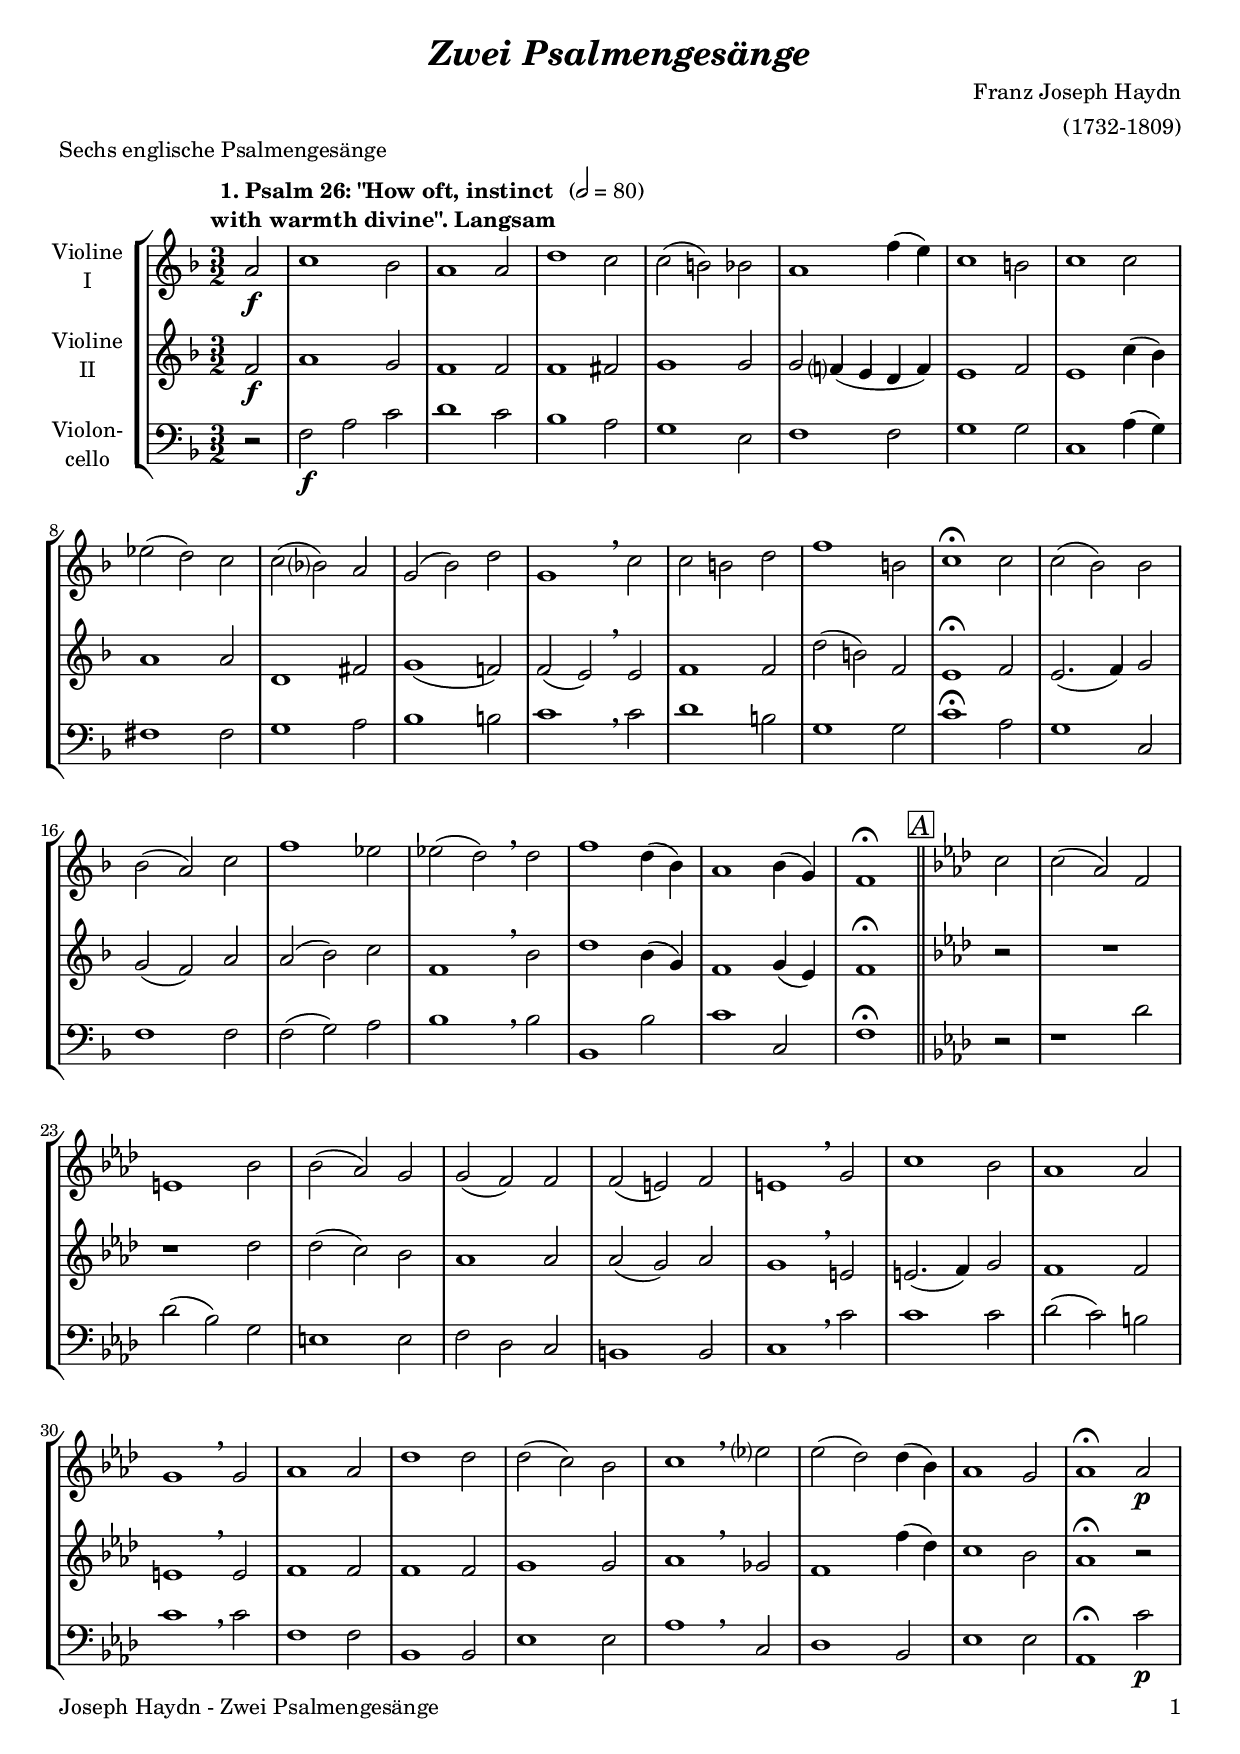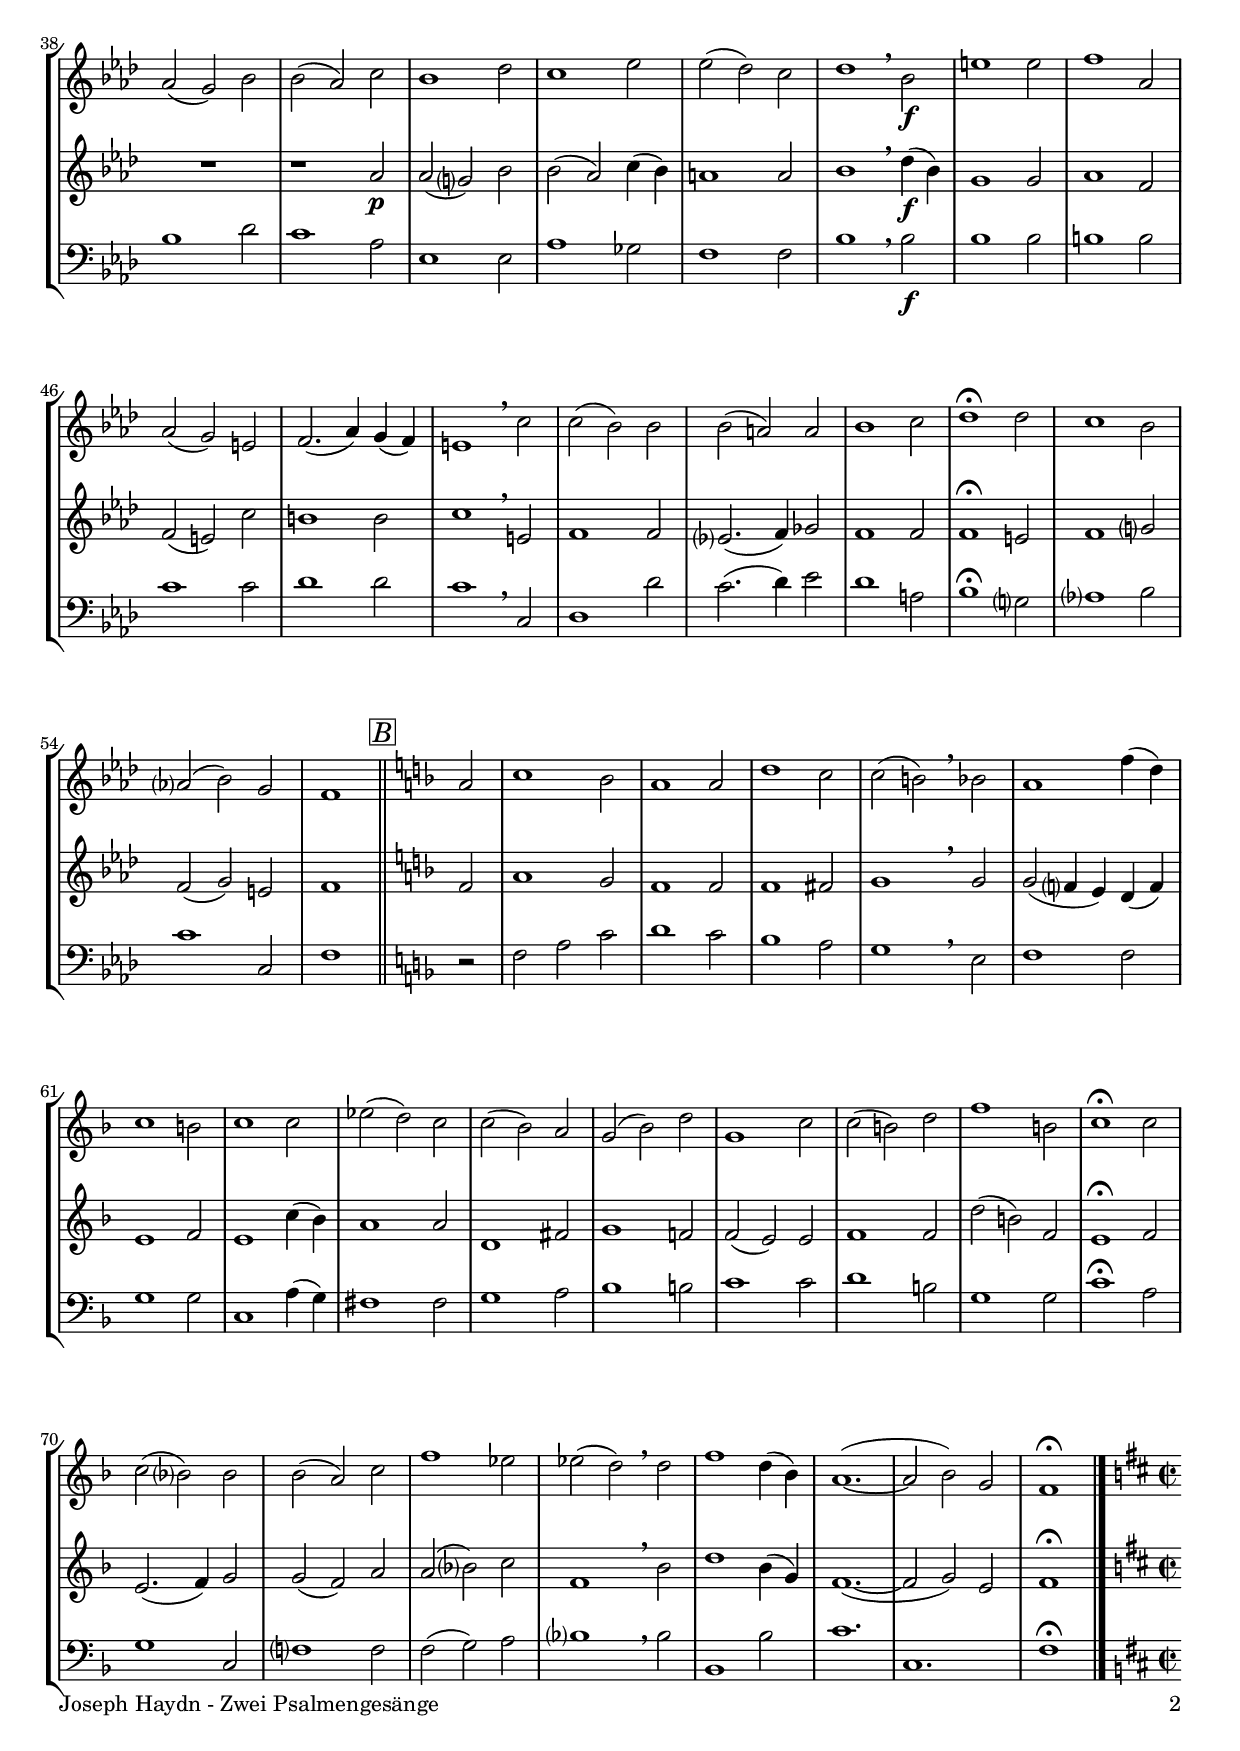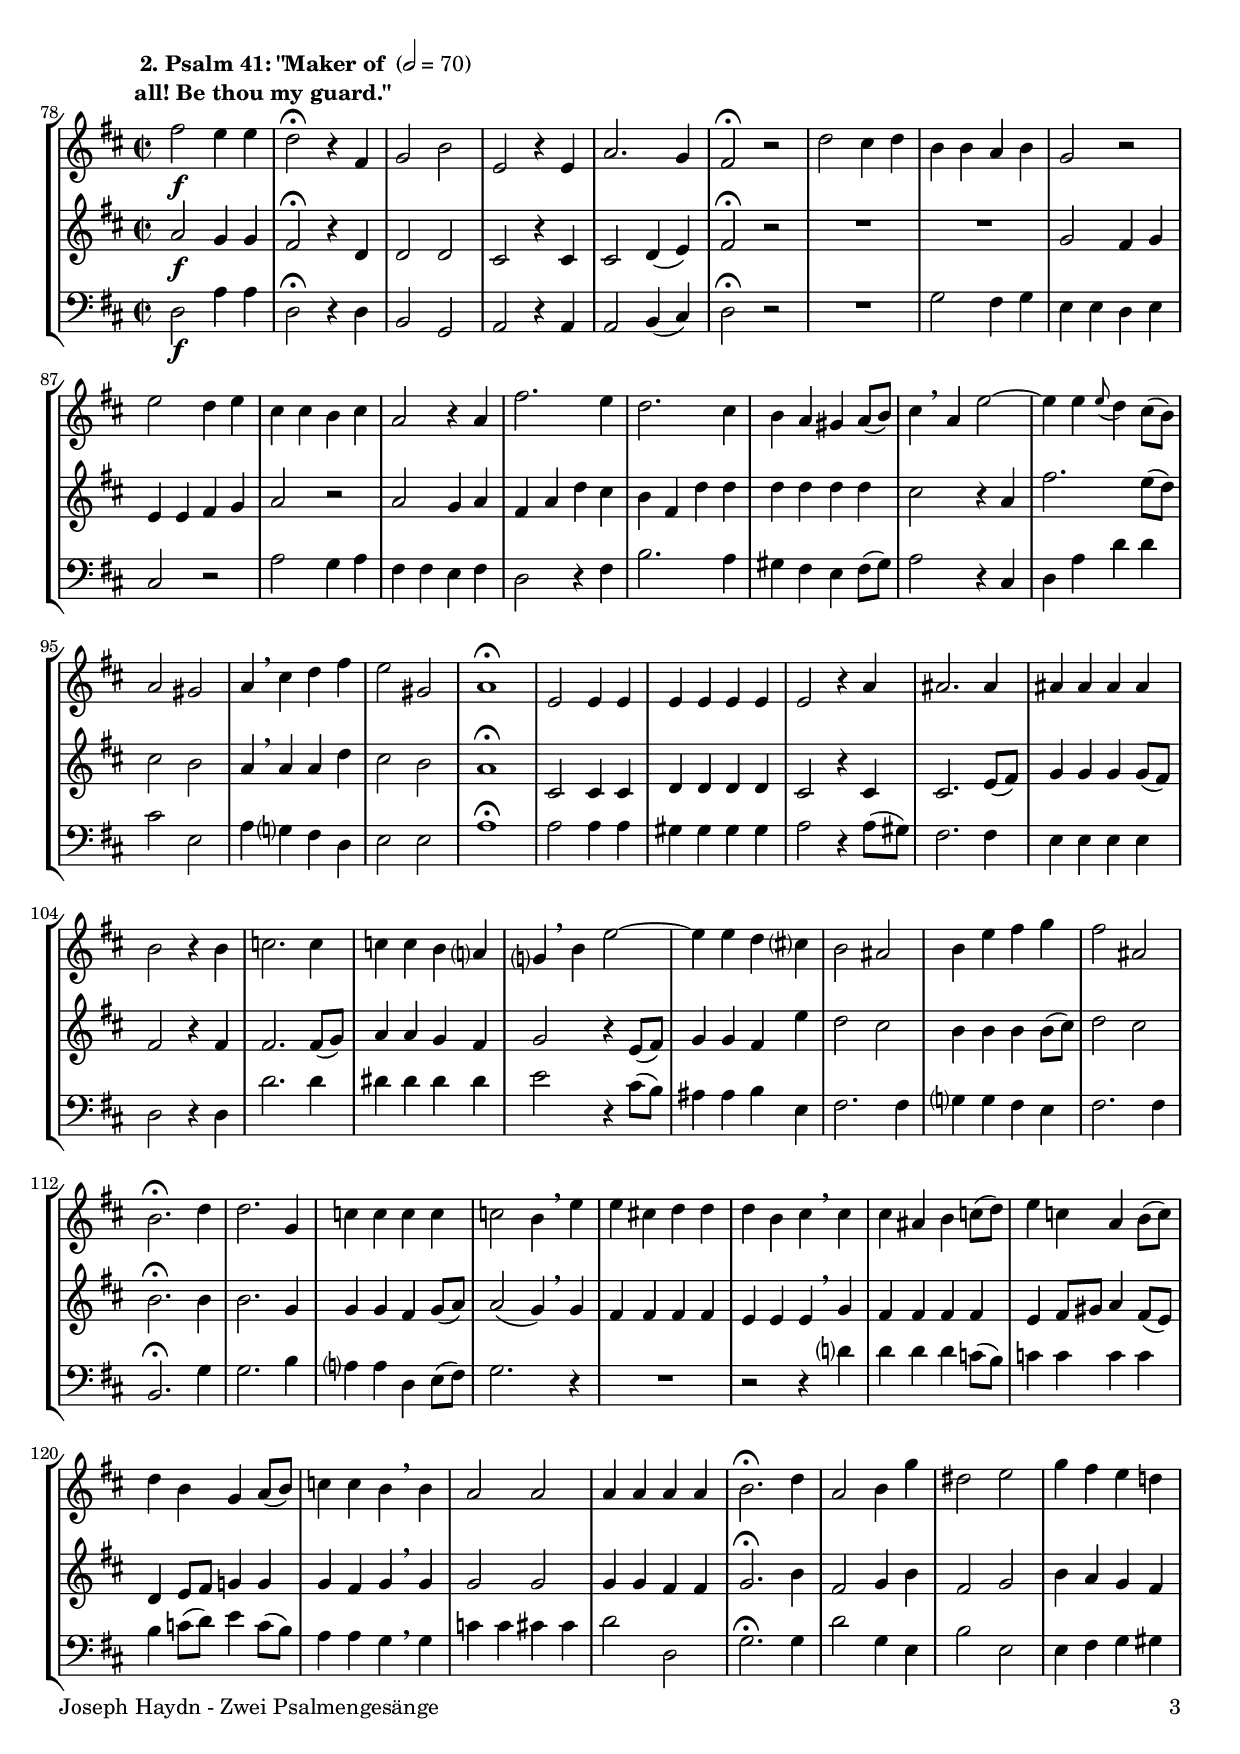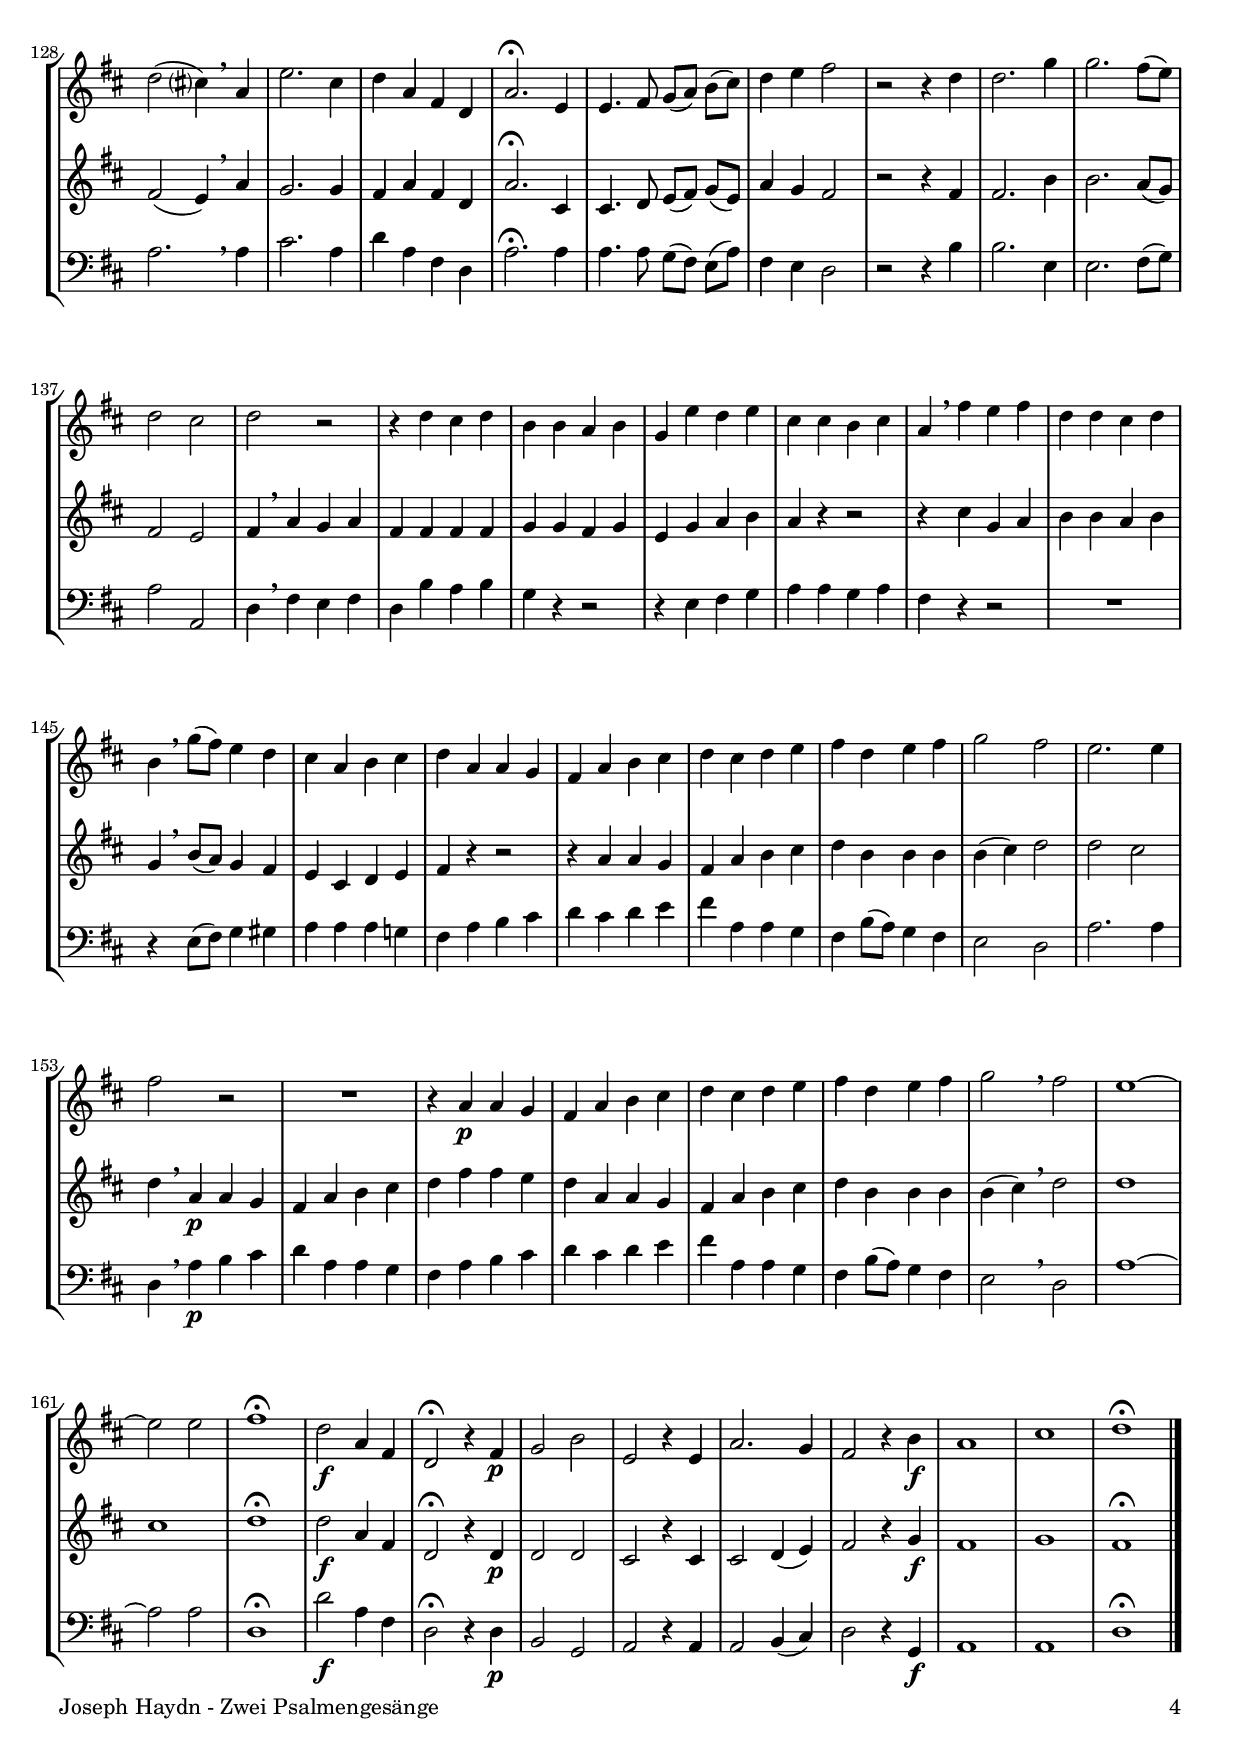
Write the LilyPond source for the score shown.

\version "2.20.2"
\include "deutsch.ly"

#(set-global-staff-size 19)

\header {
  title     = \markup \bold \italic "Zwei Psalmengesänge"
  composer  = "Franz Joseph Haydn"
  arranger  = "(1732-1809)"
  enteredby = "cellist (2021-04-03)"
  piece     = "Sechs englische Psalmengesänge"
}

voiceconsts = {
  \key f \major
  \time 3/2
  \clef "treble"
%  \numericTimeSignature
  \compressEmptyMeasures
  % Set default beaming for all staves
%  \set Timing.beamExceptions = #'()
%  \set Timing.baseMoment     = #(ly:make-moment 1 4)
%  \set Timing.beatStructure  = #'(1 1 1)
}

micl = "clarinet"
mifl = "flute"
miob = "oboe"
mifh = "french horn"
misx = "tenor sax"
mist = "string ensemble 1"
mivl = "violin"
miba = "cello"

introa = \tempo \markup \center-column {
  "1. Psalm 26: \"How oft, instinct"
  "with warmth divine\". Langsam "
} 2=80

introb = { \break \tempo \markup \center-column {
  "2. Psalm 41: \"Maker of"
  "all! Be thou my guard.\""
} 2=70 \time 2/2 \key d \major }

boxa = { \bar "||" \mark \markup \box \italic "A" \key as \major }
boxb = { \bar "||" \mark \markup \box \italic "B" \key f  \major }
boxc = { \bar "||" \mark \markup \box \italic "C" }
boxd = { \bar "||" \mark \markup \box \italic "D" }

gcod = \mark \markup \musicglyph "scripts.coda"
gseg = \mark \markup \musicglyph "scripts.segno"
mori = { \breathe \mark \markup \box \italic "molto rit." }
rit  = \mark \markup \box \italic "rit."
simi = \markup \italic "simile"
toco = \mark \markup { \lower #1 "al Coda " { \musicglyph #"scripts.coda"} }

va = \relative c'' {
  \voiceconsts

  \introa
  \partial 2 a2\f
  c1 b2
  a1 a2
  d1 c2
  c( h) b

  a1 f'4( e)
  c1 h2
  c1 c2
  es( d) c
  c( b?) a

  g( b) d
  g,1 \breathe c2
  c h d
  f1 h,2
  c1\fermata c2

  c( b) b
  b( a) c2
  f1 es2
  es( d) \breathe d
  f1 d4( b)

  a1 b4( g)
  f1\fermata \boxa c'2
  c2( as) f
  e1 b'2
  b( as) g

  g( f) f
  f( e) f
  e1 \breathe g2
  c1 b2
  as1 as2

  g1 \breathe g2
  as1 as2
  des1 des2
  des( c) b
  c1 \breathe es?2
  es( des) des4( b)

  as1 g2
  as1\fermata as2\p
  as( g) b
  b( as) c
  b1 des2

  c1 es2
  es( des) c
  des1 \breathe b2\f
  e1 e2
  f1 as,2

  as( g) e
  f2.( as4) g( f)
  e1 \breathe c'2
  c( b) b
  b( a) a

  b1 c2
  des1\fermata des2
  c1 b2
  as?( b) g
  f1 \boxb a2

  c1 b2
  a1 a2
  d1 c2
  c( h) \breathe b
  a1 f'4( d)
  c1 h2

  c1 c2
  es( d) c
  c( b) a
  g( b) d
  g,1 c2

  c( h) d
  f1 h,2
  c1\fermata c2
  c( b?) b
  b( a) c

  f1 es2
  es( d) \breathe d
  f1 d4( b)
  a1.(~
  a2 b) g
  \partial 1 f1\fermata \bar "|."

  \introb
  fis'2\f e4 e
  d2\fermata r4 fis,
  g2 h
  e, r4 e
  a2. g4

  fis2\fermata r
  d' cis4 d
  h h a h
  g2 r
  e' d4 e

  cis cis h cis
  a2 r4 a
  fis'2. e4
  d2. cis4

  h a gis a8( h)
  cis4 \breathe a e'2~
  e4 e \appoggiatura e8 d4 cis8( h)
  a2 gis
  a4 \breathe cis d fis

  e2 gis,
  a1\fermata
  e2 e4 e
  e e e e
  e2 r4 a
  ais2. ais4

  ais ais ais ais
  h2 r4 h
  c2. c4
  c c h a?
  g? \breathe h e2~

  e4 e d cis?
  h2 ais
  h4 e fis g
  fis2 ais,
  h2.\fermata d4

  d2. g,4
  c c c c
  c2 h4 \breathe e
  e cis! d d
  d h cis \breathe cis

  cis ais h c8( d)
  e4 c a h8( c)
  d4 h g a8( h)
  c4 c h \breathe h

  a2 a
  a4 a a a
  h2.\fermata d4
  a2 h4 g'
  dis2 e

  g4 fis e d!
  d2( cis?4) \breathe a
  e'2. cis4
  d a fis d
  a'2.\fermata e4

  e4. fis8 g( a) h([ cis])
  d4 e fis2
  r r4 d
  d2. g4
  g2. fis8( e)
  d2 cis

  d r
  r4 d cis d
  h h a h
  g e' d e

  cis cis h cis
  a \breathe fis' e fis
  d d cis d
  h \breathe g'8( fis) e4 d

  cis a h cis
  d a a g
  fis a h cis
  d cis d e

  fis d e fis
  g2 fis
  e2. e4
  fis2 r
  R1

  r4 a,\p a g
  fis a h cis
  d cis d e
  fis d e fis

  g2 \breathe fis
  e1~
  e2 e
  fis1\fermata
  d2\f a4 fis
  d2\fermata r4 fis\p

  g2 h
  e, r4 e
  a2. g4
  fis2 r4 h\f
  a1
  cis
  d\fermata \bar "|."
}

vb = \relative c' {
  \voiceconsts

  \introa
  \partial 2 f2\f
  a1 g2
  f1 f2
  f1 fis2
  g1 g2

  g f?4( e d f)
  e1 f2
  e1 c'4( b)
  a1 a2
  d,1 fis2

  g1( f!2)
  f( e) \breathe e
  f1 f2
  d'( h) f
  e1\fermata f2

  e2.( f4) g2
  g( f) a
  a( b) c
  f,1 \breathe b2
  d1 b4( g)

  f1 g4( e)
  f1\fermata \boxa r2
  R1.
  r1 des'2
  des( c) b

  as1 as2
  as( g) as
  g1 \breathe e2
  e2.( f4) g2
  f1 f2

  e1 \breathe e2
  f1 f2
  f1 f2
  g1 g2
  as1 \breathe ges2
  f1 f'4( des)

  c1 b2
  as1\fermata r2
  R1.
  r1 as2\p
  as( g?) b

  b( as) c4( b)
  a1 a2
  b1 \breathe des4(\f b)
  g1 g2
  as1 f2

  f( e) c'
  h1 h2
  c1 \breathe e,2
  f1 f2
  es?2.( f4) ges2

  f1 f2
  f1\fermata e2
  f1 g?2
  f( g) e
  f1 \boxb f2

  a1 g2
  f1 f2
  f1 fis2
  g1 \breathe g2
  g( f?4 e) d( f)
  e1 f2

  e1 c'4( b)
  a1 a2
  d,1 fis2
  g1 f!2
  f( e) e

  f1 f2
  d'( h) f
  e1\fermata f2
  e2.( f4) g2
  g( f) a

  a( b?) c
  f,1 \breathe b2
  d1 b4( g)
  f1.(~
  f2 g) e
  \partial 1 f1\fermata \bar "|."

  \introb
  a2\f g4 g
  fis2\fermata r4 d
  d2 d
  cis r4 cis
  cis2 d4( e)
  fis2\fermata r
  R1*2
  g2 fis4 g
  e e fis g

  a2 r
  a g4 a
  fis a d cis
  h fis d' d

  d d d d
  cis2 r4 a
  fis'2. e8( d)
  cis2 h
  a4 \breathe a a d

  cis2 h
  a1\fermata
  cis,2 cis4 cis
  d d d d
  cis2 r4 cis
  cis2. e8( fis)

  g4 g g g8( fis)
  fis2 r4 fis
  fis2. fis8( g)
  a4 a g fis
  g2 r4 e8( fis)

  g4 g fis e'
  d2 cis
  h4 h h h8( cis)
  d2 cis
  h2.\fermata h4

  h2. g4
  g g fis g8( a)
  a2( g4) \breathe g
  fis fis fis fis
  e e e \breathe g

  fis fis fis fis
  e fis8 gis a4 fis8( e)
  d4 e8 fis g!4 g
  g fis g \breathe g

  g2 g
  g4 g fis fis
  g2.\fermata h4
  fis2 g4 h
  fis2 g

  h4 a g fis
  fis2( e4) \breathe a
  g2. g4
  fis a fis d
  a'2.\fermata cis,4

  cis4. d8 e( fis) g([ e])
  a4 g fis2
  r r4 fis
  fis2. h4
  h2. a8( g)
  fis2 e

  fis4 \breathe a g a
  fis fis fis fis
  g g fis g
  e g a h

  a r r2
  r4 cis g a
  h h a h
  g \breathe h8( a) g4 fis

  e cis d e
  fis r r2
  r4 a a g
  fis a h cis

  d h h h
  h( cis) d2
  d cis
  d4 \breathe a\p a g
  fis a h cis

  d fis fis e
  d a a g
  fis a h cis
  d h h h

  h( cis) \breathe d2
  d1
  cis
  d\fermata
  d2\f a4 fis
  d2\fermata r4 d\p

  d2 d
  cis r4 cis
  cis2 d4( e)
  fis2 r4 g\f
  fis1
  g
  fis\fermata \bar "|."
}

vc = \relative c {
  \voiceconsts
  \clef "bass"
  
  \introa
  \partial 2 r2
  f\f a c
  d1 c2
  b1 a2
  g1 e2

  f1 f2
  g1 g2
  c,1 a'4( g)
  fis1 fis2
  g1 a2

  b1 h2
  c1 \breathe c2
  d1 h2
  g1 g2
  c1\fermata a2

  g1 c,2
  f1 f2
  f( g) a
  b1 \breathe b2
  b,1 b'2

  c1 c,2
  f1\fermata \boxa r2
  r1 des'2
  des( b) g
  e1 e2

  f des c
  h1 h2
  c1 \breathe c'2
  c1 c2
  des( c) h

  c1 \breathe c2
  f,1 f2
  b,1 b2
  es1 es2
  as1 \breathe c,2
  des1 b2

  es1 es2
  as,1\fermata c'2\p
  b1 des2
  c1 as2
  es1 es2

  as1 ges2
  f1 f2
  b1 \breathe b2\f
  b1 b2
  h1 h2

  c1 c2
  des1 des2
  c1 \breathe c,2
  des1 des'2
  c2.( des4) es2

  des1 a2
  b1\fermata g?2
  as?1 b2
  c1 c,2
  f1 \boxb r2

  f a c
  d1 c2
  b1 a2
  g1 \breathe e2
  f1 f2
  g1 g2

  c,1 a'4( g)
  fis1 fis2
  g1 a2
  b1 h2
  c1 c2

  d1 h2
  g1 g2
  c1\fermata a2
  g1 c,2
  f?1 f2

  f( g) a
  b?1 \breathe b2
  b,1 b'2
  c1.
  c,
  \partial 1 f1\fermata \bar "|."

  \introb
  d2\f a'4 a
  d,2\fermata r4 d
  h2 g
  a r4 a
  a2 h4( cis)

  d2\fermata r
  R1
  g2 fis4 g
  e e d e
  cis2 r

  a' g4 a
  fis fis e fis
  d2 r4 fis
  h2. a4

  gis fis e fis8( gis)
  a2 r4 cis,
  d a' d d
  cis2 e,
  a4 g? fis d

  e2 e
  a1\fermata
  a2 a4 a
  gis gis gis gis
  a2 r4 a8( gis)
  fis2. fis4

  e e e e
  d2 r4 d
  d'2. d4
  dis dis dis dis
  e2 r4 cis8( h)

  ais4 ais h e,
  fis2. fis4
  g? g fis e
  fis2. fis4
  h,2.\fermata g'4

  g2. h4
  a? a d, e8( fis)
  g2. r4
  R1
  r2 r4 d'?

  d d d c8( h)
  c4 c c c
  h c8( d) e4 c8( h)
  a4 a g \breathe g

  c c cis cis
  d2 d,
  g2.\fermata g4
  d'2 g,4 e
  h'2 e,

  e4 fis g gis
  a2. \breathe a4
  cis2. a4
  d a fis d
  a'2.\fermata a4

  a4. a8 g( fis) e([ a])
  fis4 e d2
  r r4 h'
  h2. e,4
  e2. fis8( g)
  a2 a,

  d4 \breathe fis e fis
  d h' a h
  g r r2
  r4 e fis g

  a a g a
  fis r r2
  R1
  r4 e8( fis) g4 gis

  a a a g!
  fis a h cis
  d cis d e
  fis a, a g

  fis h8( a) g4 fis
  e2 d
  a'2. a4
  d, \breathe a'\p h cis
  d a a g

  fis a h cis
  d cis d e
  fis a, a g
  fis h8( a) g4 fis

  e2 \breathe d
  a'1~
  a2 a
  d,1\fermata
  d'2\f a4 fis
  d2\fermata r4 d\p

  h2 g
  a r4 a
  a2 h4( cis)
  d2 r4 g,\f
  a1
  a
  d\fermata \bar "|."
}


music = \new StaffGroup <<
      \new Staff {
	\set Staff.midiInstrument = \mivl
	\set Staff.instrumentName = \markup \center-column { "Violine" "I" }
	\transpose f f { \va }
      }

      \new Staff {
	\set Staff.midiInstrument = \mivl
	\set Staff.instrumentName = \markup \center-column { "Violine" "II" }
	\transpose f f { \vb }
      }

      \new Staff {
	\set Staff.midiInstrument = \miba
	\set Staff.instrumentName = \markup \center-column { "Violon-" "cello" }
	\transpose f f { \vc }
      }
>>

\book {
   \paper {
    print-page-number = ##t
    print-first-page-number = ##t
    ragged-last-bottom = ##f
    oddHeaderMarkup = \markup \null
    evenHeaderMarkup = \markup \null
    oddFooterMarkup = \markup {
      \fill-line {
        \on-the-fly #print-page-number-check-first
        "Joseph Haydn - Zwei Psalmengesänge" \fromproperty #'page:page-number-string
      }
    }
    evenFooterMarkup = \oddFooterMarkup
  } \score {
    \music
    \layout {}
  }

  \score {
    \unfoldRepeats \music

    \midi {
      \context {
        \Score
      }
    }
  }
}